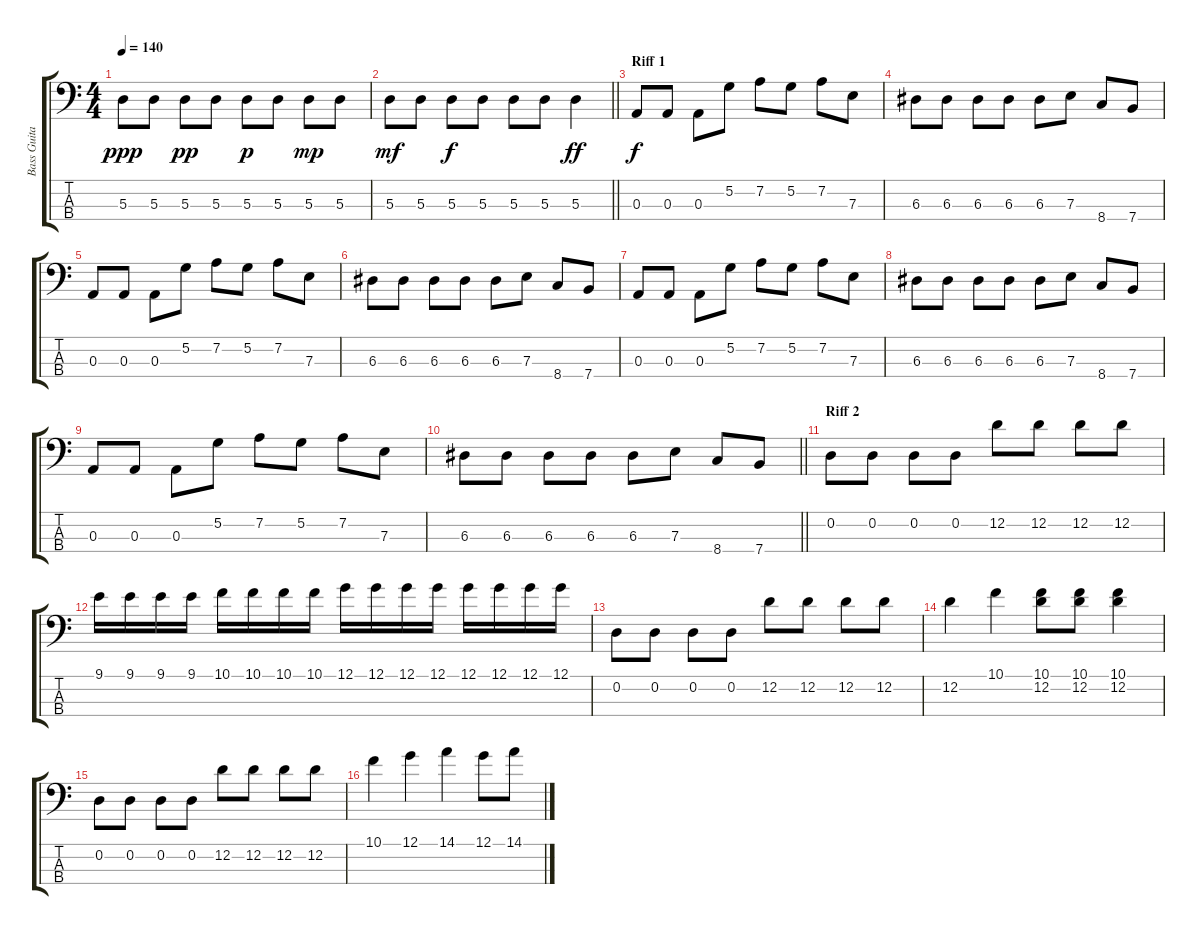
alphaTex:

\track ("Bass Guitar" "Bass Guita") {instrument electricbassfinger}
\staff {score tabs}
\tuning (G2 D2 A1 E1) {hide}
\ts (4 4)
\tempo 140
\clef f4
\ks c
5.3.8{dy ppp volume 9} 5.3.8 5.3.8{dy pp} 5.3.8 5.3.8{dy p} 5.3.8 5.3.8{dy mp} 5.3.8 |
\barLineRight lightlight
5.3.8{dy mf} 5.3.8 5.3.8{dy f} 5.3.8 5.3.8 5.3.8 5.3.4{dy ff} |
\section ("" "Riff 1")
0.3.8{dy f} 0.3.8 0.3.8 5.2.8 7.2.8 5.2.8 7.2.8 7.3.8 |
6.3.8 6.3.8 6.3.8 6.3.8 6.3.8 7.3.8 8.4.8 7.4.8 |
0.3.8 0.3.8 0.3.8 5.2.8 7.2.8 5.2.8 7.2.8 7.3.8 |
6.3.8 6.3.8 6.3.8 6.3.8 6.3.8 7.3.8 8.4.8 7.4.8 |
0.3.8 0.3.8 0.3.8 5.2.8 7.2.8 5.2.8 7.2.8 7.3.8 |
6.3.8 6.3.8 6.3.8 6.3.8 6.3.8 7.3.8 8.4.8 7.4.8 |
0.3.8 0.3.8 0.3.8 5.2.8 7.2.8 5.2.8 7.2.8 7.3.8 |
\barLineRight lightlight
6.3.8 6.3.8 6.3.8 6.3.8 6.3.8 7.3.8 8.4.8 7.4.8 |
\section ("" "Riff 2")
0.2.8 0.2.8 0.2.8 0.2.8 12.2.8 12.2.8 12.2.8 12.2.8 |
9.1.16 9.1.16 9.1.16 9.1.16 10.1.16 10.1.16 10.1.16 10.1.16 12.1.16 12.1.16 12.1.16 12.1.16 12.1.16 12.1.16 12.1.16 12.1.16 |
0.2.8 0.2.8 0.2.8 0.2.8 12.2.8 12.2.8 12.2.8 12.2.8 |
12.2.4 10.1.4 (10.1 12.2).8 (10.1 12.2).8 (10.1 12.2).4 |
0.2.8 0.2.8 0.2.8 0.2.8 12.2.8 12.2.8 12.2.8 12.2.8 |
10.1.4 12.1.4 14.1.4 12.1.8 14.1.8
